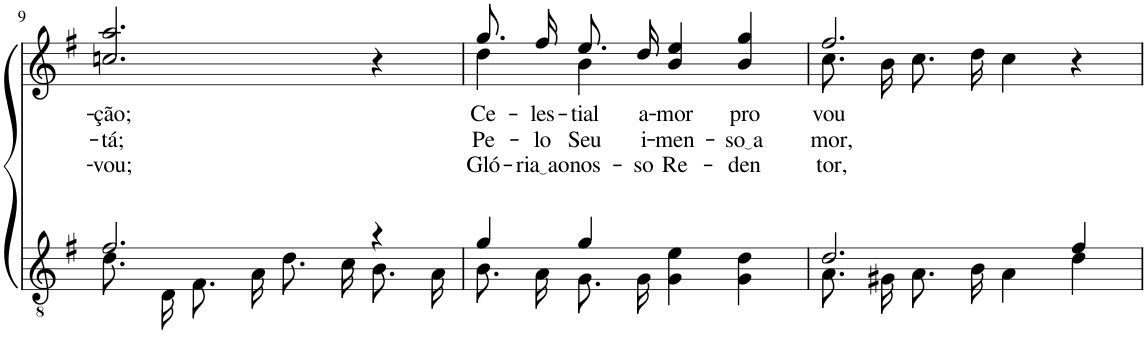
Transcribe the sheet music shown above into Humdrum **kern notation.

**kern	**kern	**text	**text	**text
*part2	*part1	*part1	*part1	*part1
*staff2	*staff1	*staff1	*staff1	*staff1
*I"Parte III e IV	*I"Parte I e II	*	*	*
!!LO:PB:g=z
*clefGv2	*clefG2	*	*	*
*Trd3c5	*Trd3c5	*	*	*
*k[f#]	*k[f#]	*	*	*
*M4/4	*M4/4	*	*	*
=9	=9	=9	=9	=9
*^	*	*	*	*
!	!	!	!LO:LY:b	!LO:LY:b	!LO:LY:b
2.f#/	8.d\L	2.ccn/ 2.aa/	ção;	tá;	vou;
.	16D\Jk	.	.	.	.
.	8.F#\L	.	.	.	.
.	16A\Jk	.	.	.	.
.	8.d\L	.	.	.	.
.	16c\Jk	.	.	.	.
4r	8.B\L	4r	.	.	.
.	16A\Jk	.	.	.	.
=10	=10	=10	=10	=10	=10
!	!	!	!LO:LY:b	!LO:LY:b	!LO:LY:b
*	*	*^	*	*	*
4g/	8.B\L	8.gg/L	4dd\	Ce-	Pe-	Gló-
!	!	!	!	!LO:LY:b	!LO:LY:b	!LO:LY:b
.	16A\Jk	16ff#/Jk	.	-les-	-lo	ria ao
!	!	!	!	!LO:LY:b	!LO:LY:b	!LO:LY:b
4g/	8.G\L	8.ee/L	4b\	-tial	Seu	nos-
!	!	!	!	!LO:LY:b	!LO:LY:b	!LO:LY:b
.	16G\Jk	16dd/Jk	.	a-	i-	-so
!	!	!	!	!LO:LY:b	!LO:LY:b	!LO:LY:b
4G\ 4e\	2ryy	4b/ 4ee/	2ryy	-mor	-men-	Re-
!	!	!	!	!LO:LY:b	!LO:LY:b	!LO:LY:b
4G\ 4d\	.	4b/ 4gg/	.	pro-	so a	-den-
=11	=11	=11	=11	=11	=11	=11
!	!	!	!	!LO:LY:b	!LO:LY:b	!LO:LY:b
2.d/	8.A\L	2.ff#/	8.cc\L	-vou	mor,	-tor,
.	16G#X\Jk	.	16b\Jk	.	.	.
.	8.A\L	.	8.cc\L	.	.	.
.	16B\Jk	.	16dd\Jk	.	.	.
.	4A\	.	4cc\	.	.	.
4f#/	4d\	4r	4ryy	.	.	.
*v	*v	*	*	*	*	*
*	*v	*v	*	*	*
=	=	=	=	=
*-	*-	*-	*-	*-
